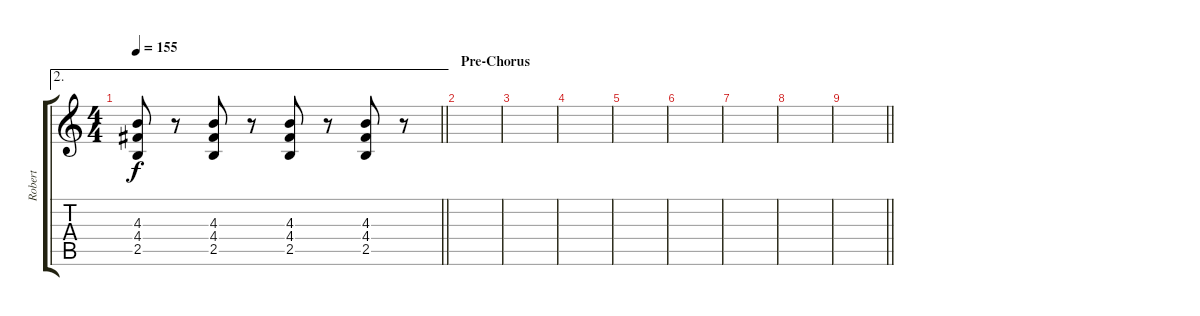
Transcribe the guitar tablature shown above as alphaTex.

\track ("Robert" "Robert") {instrument distortionguitar}
\staff {score tabs}
\tuning (E4 B3 G3 D3 A2 E2) {hide}
\ae 2
\ts (4 4)
\tempo 155
\clef g2
\barLineRight lightlight
\ks c
(4.3 4.4 2.5).8{dy f} r.8 (4.3 4.4 2.5).8 r.8 (4.3 4.4 2.5).8 r.8 (4.3 4.4 2.5).8 r.8 |
\section ("" "Pre-Chorus")
|
|
|
|
|
|
|
\barLineRight lightlight
